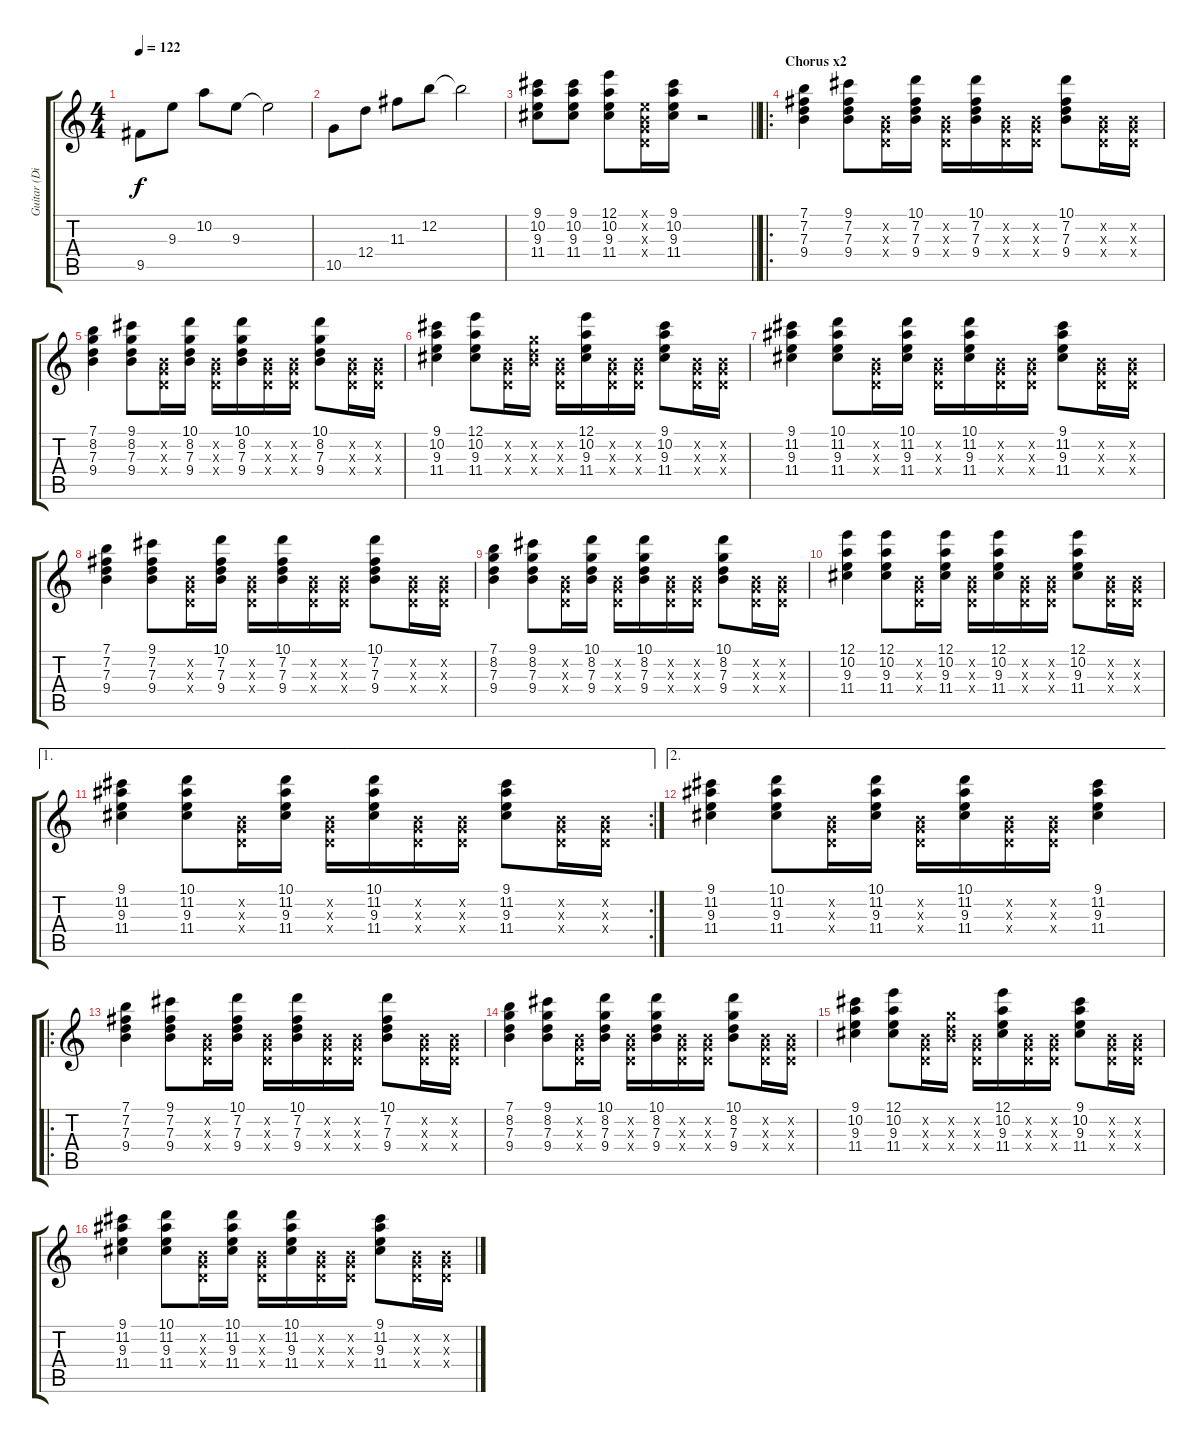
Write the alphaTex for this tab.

\track ("Guitar (Die)" "Guitar (Di") {instrument electricguitarclean}
\staff {score tabs}
\tuning (E4 B3 G3 D3 A2 E2) {hide}
\ts (4 4)
\tempo 122
\clef g2
\ks c
9.5.8{dy f} 9.3.8 10.2.8 9.3.8 9.3{t}.2 |
10.5.8 12.4.8 11.3.8 12.2.8 12.2{t}.2 |
\barLineRight lightlight
(9.1 10.2 9.3 11.4).8 (9.1 10.2 9.3 11.4).8 (12.1 10.2 9.3 11.4).8 (0.1{x} 0.2{x} 0.3{x} 0.4{x}).16 (9.1 10.2 9.3 11.4).16 r.2 |
\ro
\section ("" "Chorus x2")
(7.1 7.2 7.3 9.4).4 (9.1 7.2 7.3 9.4).8 (0.2{x} 0.3{x} 0.4{x}).16 (10.1 7.2 7.3 9.4).16 (0.2{x} 0.3{x} 0.4{x}).16 (10.1 7.2 7.3 9.4).16 (0.2{x} 0.3{x} 0.4{x}).16 (0.2{x} 0.3{x} 0.4{x}).16 (10.1 7.2 7.3 9.4).8 (0.2{x} 0.3{x} 0.4{x}).16 (0.2{x} 0.3{x} 0.4{x}).16 |
(7.1 8.2 7.3 9.4).4 (9.1 8.2 7.3 9.4).8 (0.2{x} 0.3{x} 0.4{x}).16 (10.1 8.2 7.3 9.4).16 (0.2{x} 0.3{x} 0.4{x}).16 (10.1 8.2 7.3 9.4).16 (0.2{x} 0.3{x} 0.4{x}).16 (0.2{x} 0.3{x} 0.4{x}).16 (10.1 8.2 7.3 9.4).8 (0.2{x} 0.3{x} 0.4{x}).16 (0.2{x} 0.3{x} 0.4{x}).16 |
(9.1 10.2 9.3 11.4).4 (12.1 10.2 9.3 11.4).8 (0.2{x} 0.3{x} 0.4{x}).16 (8.2{x} 7.3{x} 9.4{x}).16 (0.2{x} 0.3{x} 0.4{x}).16 (12.1 10.2 9.3 11.4).16 (0.2{x} 0.3{x} 0.4{x}).16 (0.2{x} 0.3{x} 0.4{x}).16 (9.1 10.2 9.3 11.4).8 (0.2{x} 0.3{x} 0.4{x}).16 (0.2{x} 0.3{x} 0.4{x}).16 |
(9.1 11.2 9.3 11.4).4 (10.1 11.2 9.3 11.4).8 (0.2{x} 0.3{x} 0.4{x}).16 (10.1 11.2 9.3 11.4).16 (0.2{x} 0.3{x} 0.4{x}).16 (10.1 11.2 9.3 11.4).16 (0.2{x} 0.3{x} 0.4{x}).16 (0.2{x} 0.3{x} 0.4{x}).16 (9.1 11.2 9.3 11.4).8 (0.2{x} 0.3{x} 0.4{x}).16 (0.2{x} 0.3{x} 0.4{x}).16 |
(7.1 7.2 7.3 9.4).4 (9.1 7.2 7.3 9.4).8 (0.2{x} 0.3{x} 0.4{x}).16 (10.1 7.2 7.3 9.4).16 (0.2{x} 0.3{x} 0.4{x}).16 (10.1 7.2 7.3 9.4).16 (0.2{x} 0.3{x} 0.4{x}).16 (0.2{x} 0.3{x} 0.4{x}).16 (10.1 7.2 7.3 9.4).8 (0.2{x} 0.3{x} 0.4{x}).16 (0.2{x} 0.3{x} 0.4{x}).16 |
(7.1 8.2 7.3 9.4).4 (9.1 8.2 7.3 9.4).8 (0.2{x} 0.3{x} 0.4{x}).16 (10.1 8.2 7.3 9.4).16 (0.2{x} 0.3{x} 0.4{x}).16 (10.1 8.2 7.3 9.4).16 (0.2{x} 0.3{x} 0.4{x}).16 (0.2{x} 0.3{x} 0.4{x}).16 (10.1 8.2 7.3 9.4).8 (0.2{x} 0.3{x} 0.4{x}).16 (0.2{x} 0.3{x} 0.4{x}).16 |
(12.1 10.2 9.3 11.4).4 (12.1 10.2 9.3 11.4).8 (0.2{x} 0.3{x} 0.4{x}).16 (12.1 10.2 9.3 11.4).16 (0.2{x} 0.3{x} 0.4{x}).16 (12.1 10.2 9.3 11.4).16 (0.2{x} 0.3{x} 0.4{x}).16 (0.2{x} 0.3{x} 0.4{x}).16 (12.1 10.2 9.3 11.4).8 (0.2{x} 0.3{x} 0.4{x}).16 (0.2{x} 0.3{x} 0.4{x}).16 |
\ae 1
\rc 2
(9.1 11.2 9.3 11.4).4 (10.1 11.2 9.3 11.4).8 (0.2{x} 0.3{x} 0.4{x}).16 (10.1 11.2 9.3 11.4).16 (0.2{x} 0.3{x} 0.4{x}).16 (10.1 11.2 9.3 11.4).16 (0.2{x} 0.3{x} 0.4{x}).16 (0.2{x} 0.3{x} 0.4{x}).16 (9.1 11.2 9.3 11.4).8 (0.2{x} 0.3{x} 0.4{x}).16 (0.2{x} 0.3{x} 0.4{x}).16 |
\ae 2
(9.1 11.2 9.3 11.4).4 (10.1 11.2 9.3 11.4).8 (0.2{x} 0.3{x} 0.4{x}).16 (10.1 11.2 9.3 11.4).16 (0.2{x} 0.3{x} 0.4{x}).16 (10.1 11.2 9.3 11.4).16 (0.2{x} 0.3{x} 0.4{x}).16 (0.2{x} 0.3{x} 0.4{x}).16 (9.1 11.2 9.3 11.4).4 |
\ro
(7.1 7.2 7.3 9.4).4 (9.1 7.2 7.3 9.4).8 (0.2{x} 0.3{x} 0.4{x}).16 (10.1 7.2 7.3 9.4).16 (0.2{x} 0.3{x} 0.4{x}).16 (10.1 7.2 7.3 9.4).16 (0.2{x} 0.3{x} 0.4{x}).16 (0.2{x} 0.3{x} 0.4{x}).16 (10.1 7.2 7.3 9.4).8 (0.2{x} 0.3{x} 0.4{x}).16 (0.2{x} 0.3{x} 0.4{x}).16 |
(7.1 8.2 7.3 9.4).4 (9.1 8.2 7.3 9.4).8 (0.2{x} 0.3{x} 0.4{x}).16 (10.1 8.2 7.3 9.4).16 (0.2{x} 0.3{x} 0.4{x}).16 (10.1 8.2 7.3 9.4).16 (0.2{x} 0.3{x} 0.4{x}).16 (0.2{x} 0.3{x} 0.4{x}).16 (10.1 8.2 7.3 9.4).8 (0.2{x} 0.3{x} 0.4{x}).16 (0.2{x} 0.3{x} 0.4{x}).16 |
(9.1 10.2 9.3 11.4).4 (12.1 10.2 9.3 11.4).8 (0.2{x} 0.3{x} 0.4{x}).16 (8.2{x} 7.3{x} 9.4{x}).16 (0.2{x} 0.3{x} 0.4{x}).16 (12.1 10.2 9.3 11.4).16 (0.2{x} 0.3{x} 0.4{x}).16 (0.2{x} 0.3{x} 0.4{x}).16 (9.1 10.2 9.3 11.4).8 (0.2{x} 0.3{x} 0.4{x}).16 (0.2{x} 0.3{x} 0.4{x}).16 |
(9.1 11.2 9.3 11.4).4 (10.1 11.2 9.3 11.4).8 (0.2{x} 0.3{x} 0.4{x}).16 (10.1 11.2 9.3 11.4).16 (0.2{x} 0.3{x} 0.4{x}).16 (10.1 11.2 9.3 11.4).16 (0.2{x} 0.3{x} 0.4{x}).16 (0.2{x} 0.3{x} 0.4{x}).16 (9.1 11.2 9.3 11.4).8 (0.2{x} 0.3{x} 0.4{x}).16 (0.2{x} 0.3{x} 0.4{x}).16
